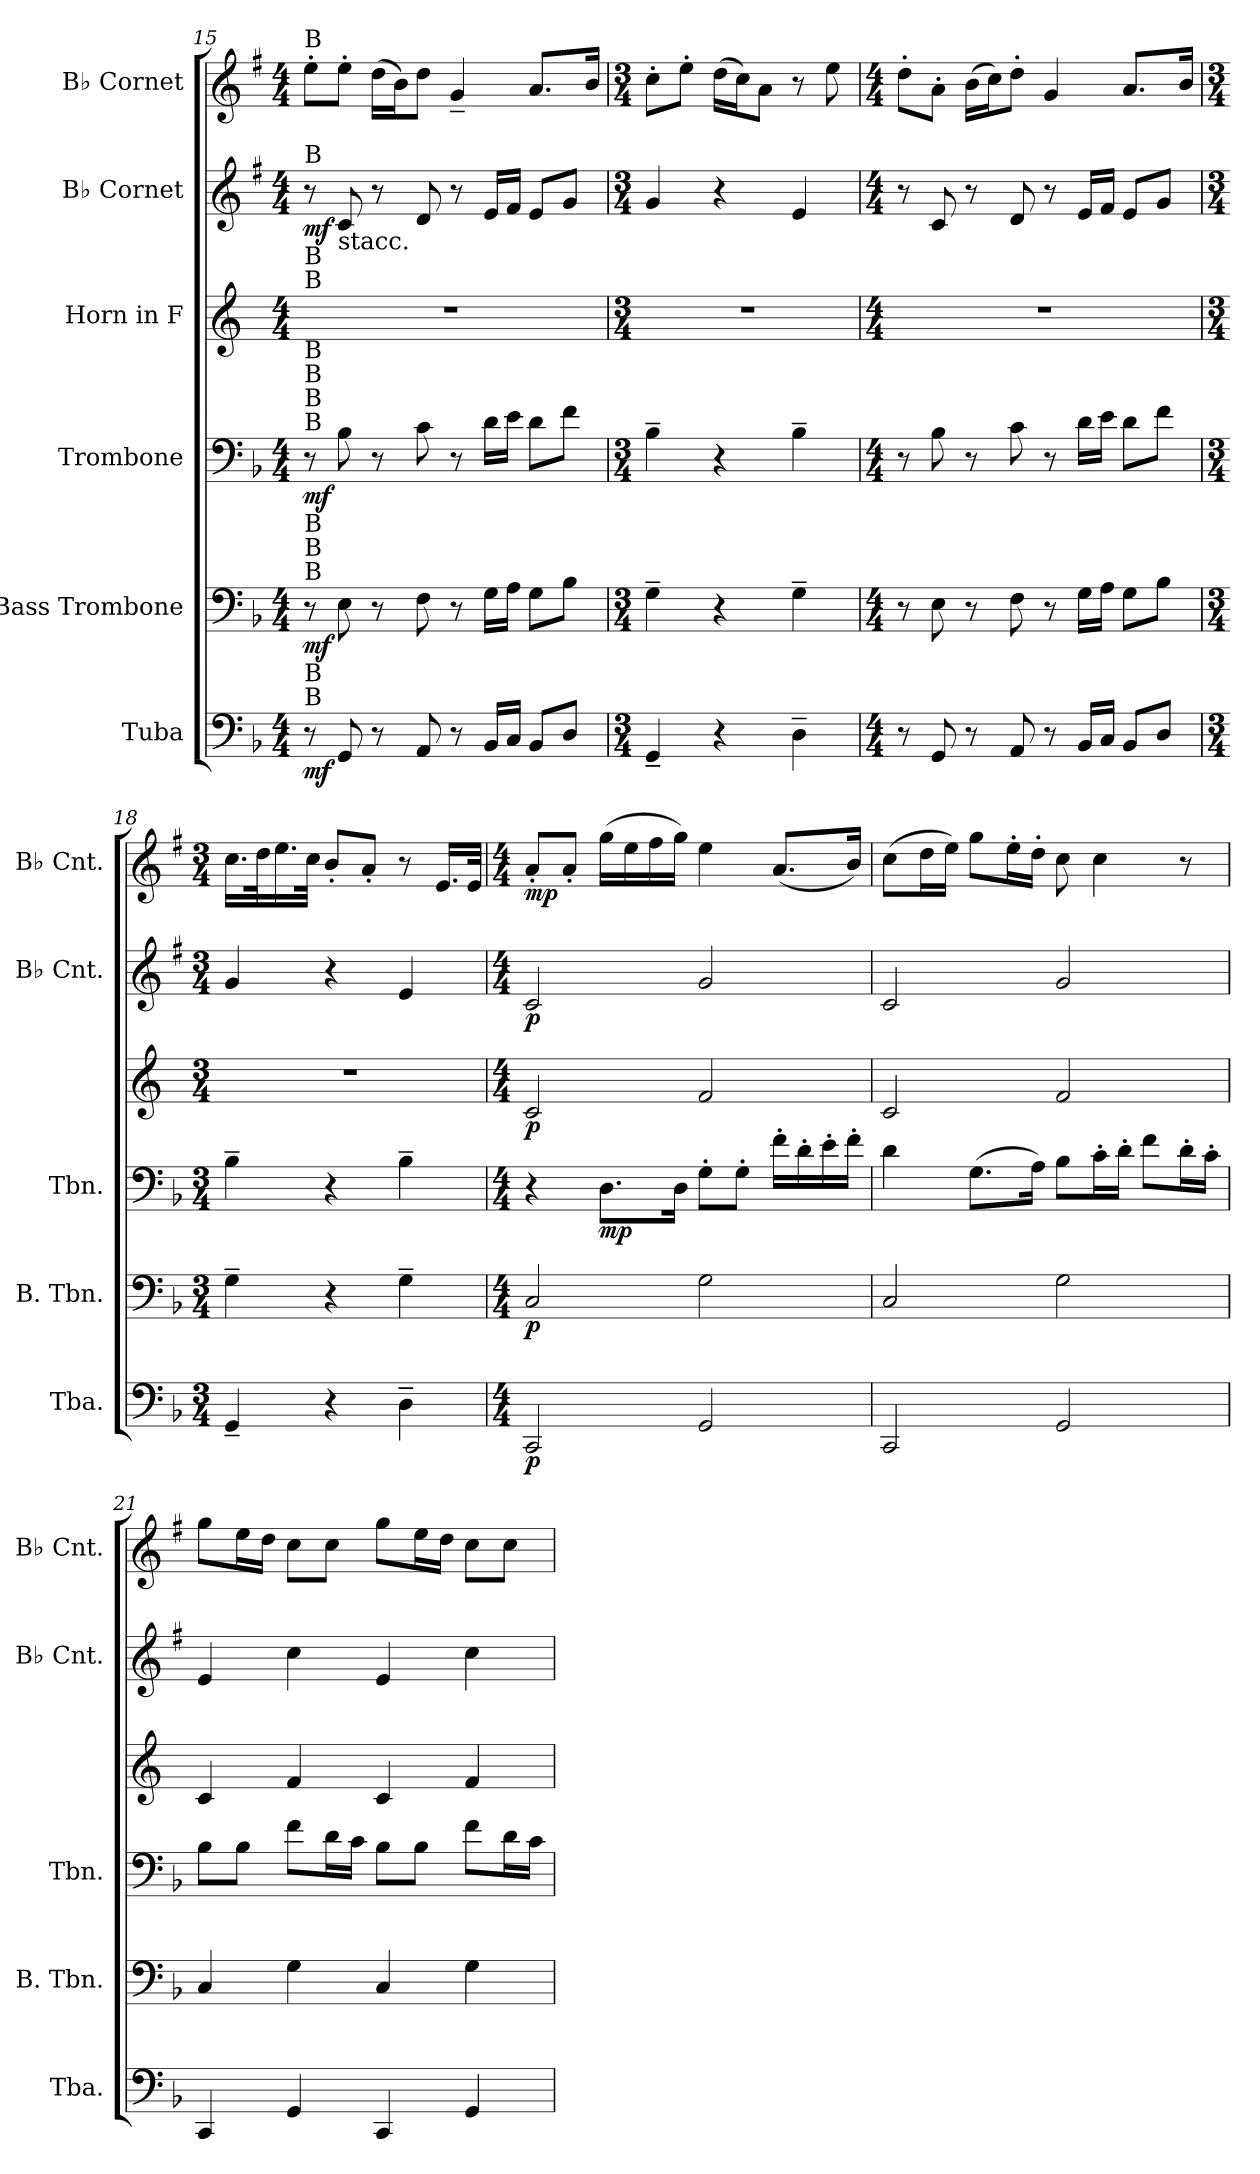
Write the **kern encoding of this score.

**kern	**dynam	**kern	**dynam	**kern	**dynam	**kern	**dynam	**kern	**dynam	**kern	**dynam
*part6	*part6	*part5	*part5	*part4	*part4	*part3	*part3	*part2	*part2	*part1	*part1
*staff6	*staff6	*staff5	*staff5	*staff4	*staff4	*staff3	*staff3	*staff2	*staff2	*staff1	*staff1
*I"Tuba	*	*I"Bass Trombone	*	*I"Trombone	*	*I"Horn in F	*	*I"B♭ Cornet	*	*I"B♭ Cornet	*
*I'Tba.	*	*I'B. Tbn.	*	*I'Tbn.	*	*	*	*I'B♭ Cnt.	*	*I'B♭ Cnt.	*
*clefF4	*	*clefF4	*	*clefF4	*	*clefG2	*	*clefG2	*	*clefG2	*
*	*	*	*	*	*	*ITrd4c7	*	*ITrd1c2	*	*ITrd1c2	*
*k[b-]	*	*k[b-]	*	*k[b-]	*	*k[b-]	*	*k[b-]	*	*k[b-]	*
*M4/4	*	*M4/4	*	*M4/4	*	*M4/4	*	*M4/4	*	*M4/4	*
=15	=15	=15	=15	=15	=15	=15	=15	=15	=15	=15	=15
!	!	!	!	!	!	!	!	!	!	!LO:TX:a:t=B	!
!	!	!	!	!	!	!	!	!LO:TX:a:t=B	!	!	!
!	!	!	!	!	!	!LO:TX:a:t=B	!	!	!	!	!
!	!	!	!	!	!	!LO:TX:a:t=B	!	!	!	!	!
!	!	!	!	!LO:TX:a:t=B	!	!	!	!	!	!	!
!	!	!	!	!LO:TX:a:t=B	!	!	!	!	!	!	!
!	!	!	!	!LO:TX:a:t=B	!	!	!	!	!	!	!
!	!	!	!	!LO:TX:a:t=B	!	!	!	!	!	!	!
!	!	!LO:TX:a:t=B	!	!	!	!	!	!	!	!	!
!	!	!LO:TX:a:t=B	!	!	!	!	!	!	!	!	!
!	!	!LO:TX:a:t=B	!	!	!	!	!	!	!	!	!
!LO:TX:a:t=B	!	!	!	!	!	!	!	!	!	!	!
!LO:TX:a:t=B	!	!	!	!	!	!	!	!	!	!	!
!	!LO:DY:b	!	!LO:DY:b	!	!LO:DY:b	!	!	!	!LO:DY:b	!	!
8r	mf	8r	mf	8r	mf	1r	.	8r	mf	8dd'\L	.
!	!	!	!	!	!	!	!	!LO:TX:b:t=stacc.	!	!	!
8GG/	.	8E\	.	8B-\	.	.	.	8B-/	.	8dd'\J	.
8r	.	8r	.	8r	.	.	.	8r	.	(16cc\LL	.
.	.	.	.	.	.	.	.	.	.	16a\J)	.
8AA/	.	8F\	.	8c\	.	.	.	8c/	.	8cc\J	.
8r	.	8r	.	8r	.	.	.	8r	.	4f~/	.
16BB-/LL	.	16G\LL	.	16d\LL	.	.	.	16d/LL	.	.	.
16C/JJ	.	16A\JJ	.	16e\JJ	.	.	.	16e/JJ	.	.	.
8BB-/L	.	8G\L	.	8d\L	.	.	.	8d/L	.	8.g/L	.
8D/J	.	8B-\J	.	8f\J	.	.	.	8f/J	.	.	.
.	.	.	.	.	.	.	.	.	.	16a/Jk	.
=16	=16	=16	=16	=16	=16	=16	=16	=16	=16	=16	=16
*M3/4	*	*M3/4	*	*M3/4	*	*M3/4	*	*M3/4	*	*M3/4	*
4GG~/	.	4G~\	.	4B-~\	.	2.r	.	4f/	.	8b-'\L	.
.	.	.	.	.	.	.	.	.	.	8dd'\J	.
4r	.	4r	.	4r	.	.	.	4r	.	(16cc\LL	.
.	.	.	.	.	.	.	.	.	.	16b-\J)	.
.	.	.	.	.	.	.	.	.	.	8g\J	.
4D~\	.	4G~\	.	4B-~\	.	.	.	4d/	.	8r	.
.	.	.	.	.	.	.	.	.	.	8dd\	.
!!LO:PB:g=z
=17	=17	=17	=17	=17	=17	=17	=17	=17	=17	=17	=17
*M4/4	*	*M4/4	*	*M4/4	*	*M4/4	*	*M4/4	*	*M4/4	*
8r	.	8r	.	8r	.	1r	.	8r	.	8cc'\L	.
8GG/	.	8E\	.	8B-\	.	.	.	8B-/	.	8g'\J	.
8r	.	8r	.	8r	.	.	.	8r	.	(16a\LL	.
.	.	.	.	.	.	.	.	.	.	16b-\J)	.
8AA/	.	8F\	.	8c\	.	.	.	8c/	.	8cc'\J	.
8r	.	8r	.	8r	.	.	.	8r	.	4f/	.
16BB-/LL	.	16G\LL	.	16d\LL	.	.	.	16d/LL	.	.	.
16C/JJ	.	16A\JJ	.	16e\JJ	.	.	.	16e/JJ	.	.	.
8BB-/L	.	8G\L	.	8d\L	.	.	.	8d/L	.	8.g/L	.
8D/J	.	8B-\J	.	8f\J	.	.	.	8f/J	.	.	.
.	.	.	.	.	.	.	.	.	.	16a/Jk	.
=18	=18	=18	=18	=18	=18	=18	=18	=18	=18	=18	=18
*M3/4	*	*M3/4	*	*M3/4	*	*M3/4	*	*M3/4	*	*M3/4	*
4GG~/	.	4G~\	.	4B-~\	.	2.r	.	4f/	.	16.b-\LL	.
.	.	.	.	.	.	.	.	.	.	32cc\K	.
.	.	.	.	.	.	.	.	.	.	16.dd\	.
.	.	.	.	.	.	.	.	.	.	32b-\JJk	.
4r	.	4r	.	4r	.	.	.	4r	.	8a'/L	.
.	.	.	.	.	.	.	.	.	.	8g'/J	.
4D~\	.	4G~\	.	4B-~\	.	.	.	4d/	.	8r	.
.	.	.	.	.	.	.	.	.	.	16.d/LL	.
.	.	.	.	.	.	.	.	.	.	32d/JJk	.
=19	=19	=19	=19	=19	=19	=19	=19	=19	=19	=19	=19
*M4/4	*	*M4/4	*	*M4/4	*	*M4/4	*	*M4/4	*	*M4/4	*
!	!LO:DY:b	!	!LO:DY:b	!	!	!	!LO:DY:b	!	!LO:DY:b	!	!LO:DY:b
2CC/	p	2C/	p	4r	.	2F/	p	2B-/	p	8g'/L	mp
.	.	.	.	.	.	.	.	.	.	8g'/J	.
!	!	!	!	!	!LO:DY:b	!	!	!	!	!	!
.	.	.	.	8.D\L	mp	.	.	.	.	(16ff\LL	.
.	.	.	.	.	.	.	.	.	.	16dd\	.
.	.	.	.	.	.	.	.	.	.	16ee\	.
.	.	.	.	16D\Jk	.	.	.	.	.	16ff\JJ)	.
2GG/	.	2G\	.	8G'\L	.	2B-/	.	2f/	.	4dd\	.
.	.	.	.	8G'\J	.	.	.	.	.	.	.
.	.	.	.	16f'\LL	.	.	.	.	.	(8.g/L	.
.	.	.	.	16d'\	.	.	.	.	.	.	.
.	.	.	.	16e'\	.	.	.	.	.	.	.
.	.	.	.	16f'\JJ	.	.	.	.	.	16a/Jk)	.
!!LO:LB:g=z
=20	=20	=20	=20	=20	=20	=20	=20	=20	=20	=20	=20
2CC/	.	2C/	.	4d\	.	2F/	.	2B-/	.	(8b-\L	.
.	.	.	.	.	.	.	.	.	.	16cc\L	.
.	.	.	.	.	.	.	.	.	.	16dd\JJ)	.
.	.	.	.	(8.G\L	.	.	.	.	.	8ff\L	.
.	.	.	.	.	.	.	.	.	.	16dd'\L	.
.	.	.	.	16A\Jk)	.	.	.	.	.	16cc'\JJ	.
2GG/	.	2G\	.	8B-\L	.	2B-/	.	2f/	.	8b-\	.
.	.	.	.	16c'\L	.	.	.	.	.	4b-\	.
.	.	.	.	16d'\JJ	.	.	.	.	.	.	.
.	.	.	.	8f\L	.	.	.	.	.	.	.
.	.	.	.	16d'\L	.	.	.	.	.	8r	.
.	.	.	.	16c'\JJ	.	.	.	.	.	.	.
=21	=21	=21	=21	=21	=21	=21	=21	=21	=21	=21	=21
4CC/	.	4C/	.	8B-\L	.	4F/	.	4d/	.	8ff\L	.
.	.	.	.	8B-\J	.	.	.	.	.	16dd\L	.
.	.	.	.	.	.	.	.	.	.	16cc\JJ	.
4GG/	.	4G\	.	8f\L	.	4B-/	.	4b-\	.	8b-\L	.
.	.	.	.	16d\L	.	.	.	.	.	8b-\J	.
.	.	.	.	16c\JJ	.	.	.	.	.	.	.
4CC/	.	4C/	.	8B-\L	.	4F/	.	4d/	.	8ff\L	.
.	.	.	.	8B-\J	.	.	.	.	.	16dd\L	.
.	.	.	.	.	.	.	.	.	.	16cc\JJ	.
4GG/	.	4G\	.	8f\L	.	4B-/	.	4b-\	.	8b-\L	.
.	.	.	.	16d\L	.	.	.	.	.	8b-\J	.
.	.	.	.	16c\JJ	.	.	.	.	.	.	.
=	=	=	=	=	=	=	=	=	=	=	=
*-	*-	*-	*-	*-	*-	*-	*-	*-	*-	*-	*-
